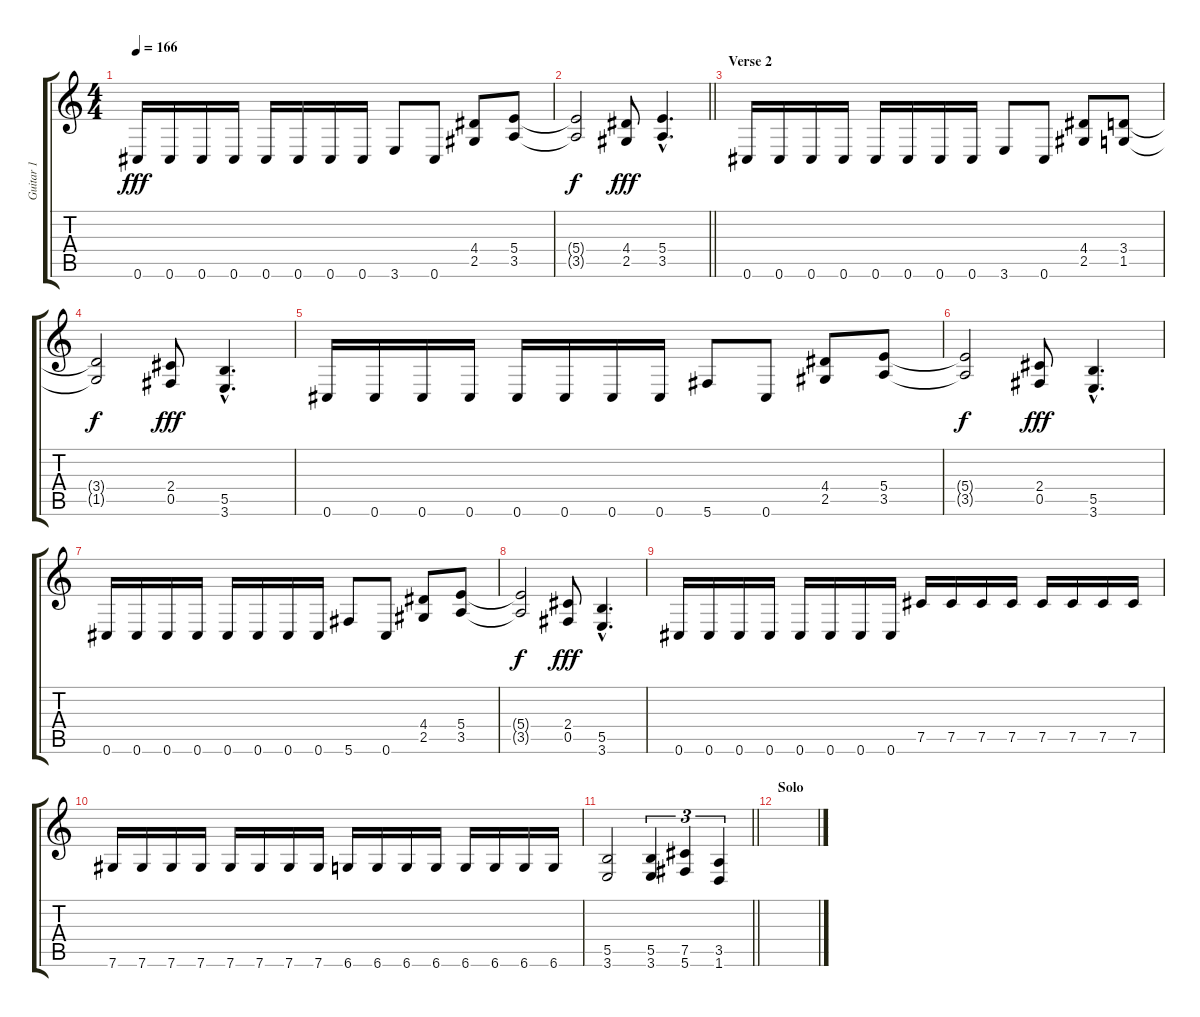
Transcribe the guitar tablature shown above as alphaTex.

\track ("Guitar 1" "Guitar 1") {instrument distortionguitar}
\staff {score tabs}
\tuning (Db4 Ab3 E3 B2 Gb2 Db2) {hide}
\ts (4 4)
\tempo 166
\clef g2
\ks c
0.6.16{dy fff} 0.6.16 0.6.16 0.6.16 0.6.16 0.6.16 0.6.16 0.6.16 3.6.8 0.6.8 (4.4 2.5).8 (5.4 3.5).8 |
\barLineRight lightlight
(5.4{t} 3.5{t}).2{dy f} (4.4 2.5).8{dy fff} (5.4{hac} 3.5{hac}).4{d} |
\section ("" "Verse 2")
0.6.16 0.6.16 0.6.16 0.6.16 0.6.16 0.6.16 0.6.16 0.6.16 3.6.8 0.6.8 (4.4 2.5).8 (3.4 1.5).8 |
(3.4{t} 1.5{t}).2{dy f} (2.4 0.5).8{dy fff} (5.5{hac} 3.6{hac}).4{d} |
0.6.16 0.6.16 0.6.16 0.6.16 0.6.16 0.6.16 0.6.16 0.6.16 5.6.8 0.6.8 (4.4 2.5).8 (5.4 3.5).8 |
(5.4{t} 3.5{t}).2{dy f} (2.4 0.5).8{dy fff} (5.5{hac} 3.6{hac}).4{d} |
0.6.16 0.6.16 0.6.16 0.6.16 0.6.16 0.6.16 0.6.16 0.6.16 5.6.8 0.6.8 (4.4 2.5).8 (5.4 3.5).8 |
(5.4{t} 3.5{t}).2{dy f} (2.4 0.5).8{dy fff} (5.5{hac} 3.6{hac}).4{d} |
0.6.16 0.6.16 0.6.16 0.6.16 0.6.16 0.6.16 0.6.16 0.6.16 7.5.16 7.5.16 7.5.16 7.5.16 7.5.16 7.5.16 7.5.16 7.5.16 |
7.6.16 7.6.16 7.6.16 7.6.16 7.6.16 7.6.16 7.6.16 7.6.16 6.6.16 6.6.16 6.6.16 6.6.16 6.6.16 6.6.16 6.6.16 6.6.16 |
\barLineRight lightlight
(5.5 3.6).2 (5.5 3.6).4{tu (3 2)} (7.5 5.6).4{tu (3 2)} (3.5 1.6).4{tu (3 2)} |
\section ("" "Solo")
